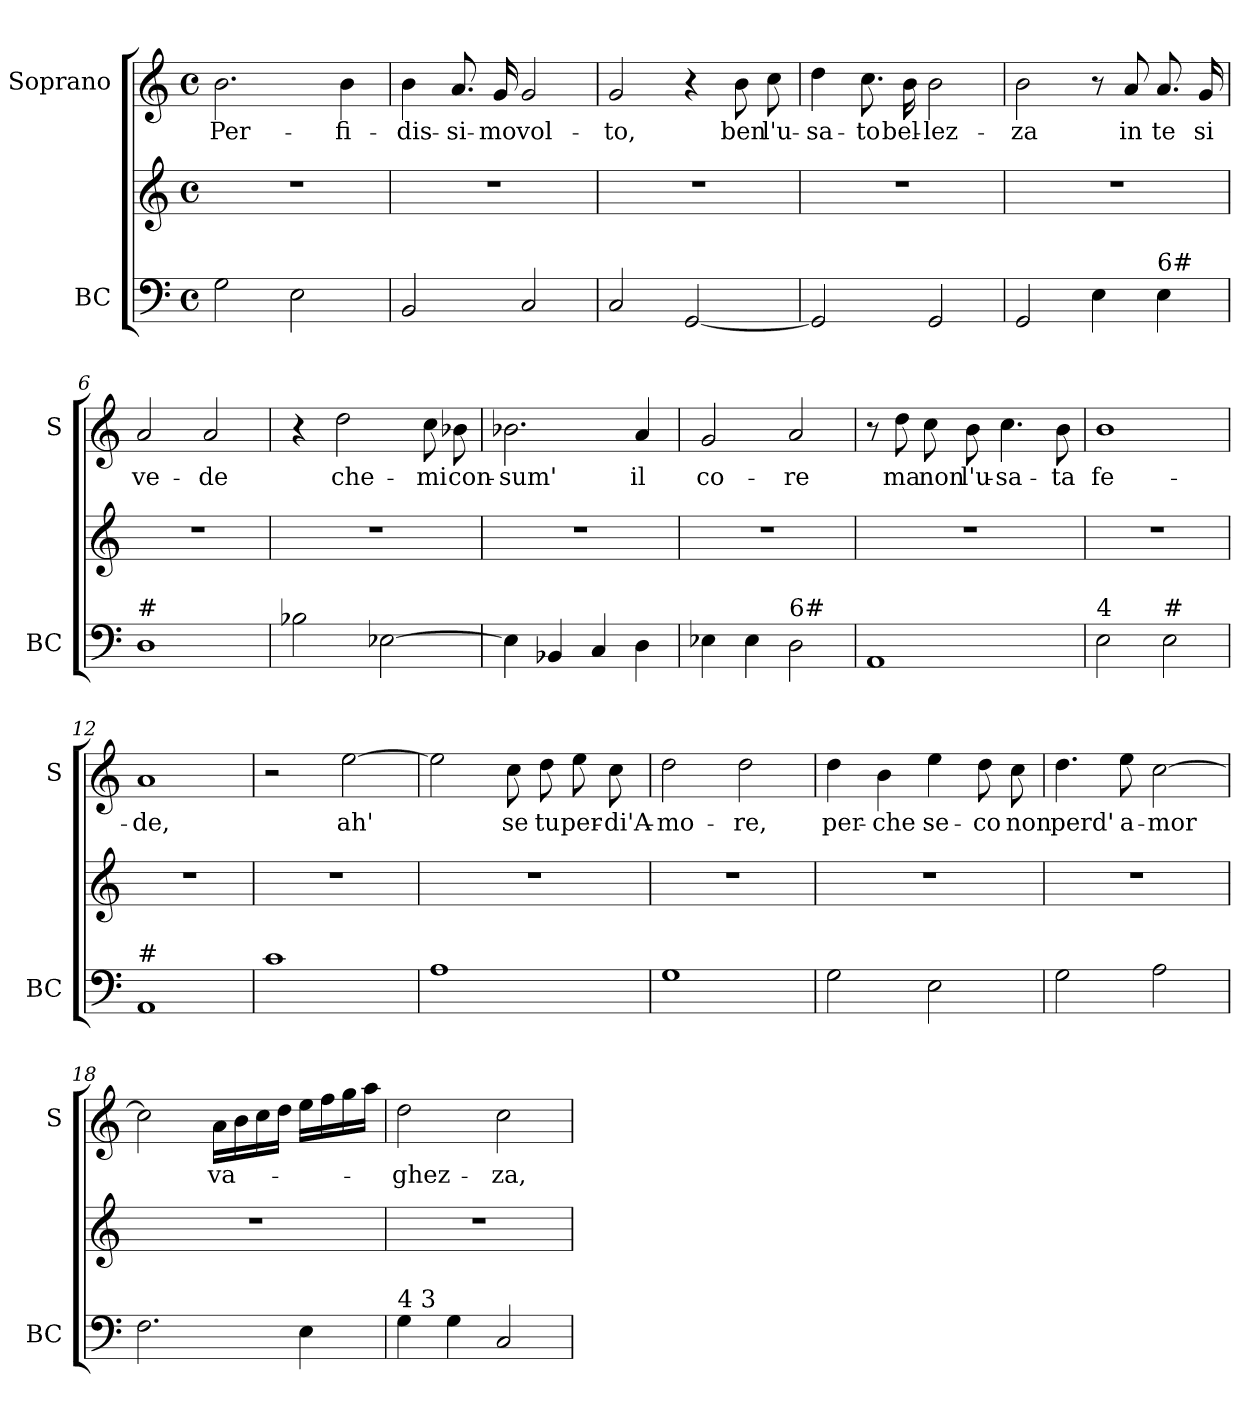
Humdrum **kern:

**kern	**kern	**kern	**text
*part2	*part2	*part1	*part1
*staff3	*staff2	*staff1	*staff1
*I"BC	*	*I"Soprano	*
*I'BC	*	*I'S	*
*clefF4	*clefG2	*clefG2	*
*k[]	*k[]	*k[]	*
*C:	*C:	*C:	*
*M4/4	*M4/4	*M4/4	*
*met(c)	*met(c)	*met(c)	*
=1	=1	=1	=1
!	!	!	!LO:LY:b
2G\	1r	2.b\	Per-
2E\	.	.	.
!	!	!	!LO:LY:b
.	.	4b\	-fi-
=2	=2	=2	=2
!	!	!	!LO:LY:b
2BB/	1r	4b\	-dis-
!	!	!	!LO:LY:b
.	.	8.a/	-si-
!	!	!	!LO:LY:b
.	.	16g/	-mo
!	!	!	!LO:LY:b
2C/	.	2g/	vol-
=3	=3	=3	=3
!	!	!	!LO:LY:b
2C/	1r	2g/	-to,
[2GG/	.	4r	.
!	!	!	!LO:LY:b
.	.	8b\	ben
!	!	!	!LO:LY:b
.	.	8cc\	l'u-
=4	=4	=4	=4
!	!	!	!LO:LY:b
2GG/]	1r	4dd\	-sa-
!	!	!	!LO:LY:b
.	.	8.cc\	-to
!	!	!	!LO:LY:b
.	.	16b\	bel-
!	!	!	!LO:LY:b
2GG/	.	2b\	-lez-
!!LO:LB:g=z
=5	=5	=5	=5
!	!	!	!LO:LY:b
2GG/	1r	2b\	-za
4E\	.	8r	.
!	!	!	!LO:LY:b
.	.	8a/	in
!LO:TX:a:t=6#	!	!	!
!	!	!	!LO:LY:b
4E\	.	8.a/	te
!	!	!	!LO:LY:b
.	.	16g/	si
=6	=6	=6	=6
!LO:TX:a:t=#	!	!	!
!	!	!	!LO:LY:b
1D	1r	2a/	ve-
!	!	!	!LO:LY:b
.	.	2a/	-de
=7	=7	=7	=7
2B-X\	1r	4r	.
!	!	!	!LO:LY:b
.	.	2dd\	che-
[2E-X\	.	.	.
!	!	!	!LO:LY:b
.	.	8cc\	-mi
!	!	!	!LO:LY:b
.	.	8b-X\	con-
=8	=8	=8	=8
!	!	!	!LO:LY:b
4E-\]	1r	2.b-X\	-sum'
4BB-X/	.	.	.
4C/	.	.	.
!	!	!	!LO:LY:b
4D\	.	4a/	il
=9	=9	=9	=9
!	!	!	!LO:LY:b
4E-X\	1r	2g/	co-
4E-\	.	.	.
!LO:TX:a:t=6#	!	!	!
!	!	!	!LO:LY:b
2D\	.	2a/	-re
!!LO:LB:g=z
=10	=10	=10	=10
1AA	1r	8r	.
!	!	!	!LO:LY:b
.	.	8dd\	ma
!	!	!	!LO:LY:b
.	.	8cc\	non
!	!	!	!LO:LY:b
.	.	8b\	l'u-
!	!	!	!LO:LY:b
.	.	4.cc\	-sa-
!	!	!	!LO:LY:b
.	.	8b\	-ta
=11	=11	=11	=11
!LO:TX:a:t=4	!	!	!
!	!	!	!LO:LY:b
2E\	1r	1b	fe-
!LO:TX:a:t=#	!	!	!
2E\	.	.	.
=12	=12	=12	=12
!LO:TX:a:t=#	!	!	!
!	!	!	!LO:LY:b
1AA	1r	1a	-de,
=13	=13	=13	=13
1c	1r	2r	.
!	!	!	!LO:LY:b
.	.	[2ee\	ah'
=14	=14	=14	=14
1A	1r	2ee\]	.
!	!	!	!LO:LY:b
.	.	8cc\	se
!	!	!	!LO:LY:b
.	.	8dd\	tu
!	!	!	!LO:LY:b
.	.	8ee\	per-
!	!	!	!LO:LY:b
.	.	8cc\	-di'A-
!!LO:PB:g=z
=15	=15	=15	=15
!	!	!	!LO:LY:b
1G	1r	2dd\	-mo-
!	!	!	!LO:LY:b
.	.	2dd\	-re,
=16	=16	=16	=16
!	!	!	!LO:LY:b
2G\	1r	4dd\	per-
!	!	!	!LO:LY:b
.	.	4b\	-che
!	!	!	!LO:LY:b
2E\	.	4ee\	se-
!	!	!	!LO:LY:b
.	.	8dd\	-co
!	!	!	!LO:LY:b
.	.	8cc\	non
=17	=17	=17	=17
!	!	!	!LO:LY:b
2G\	1r	4.dd\	perd'
!	!	!	!LO:LY:b
.	.	8ee\	a-
!	!	!	!LO:LY:b
2A\	.	[2cc\	-mor
=18	=18	=18	=18
2.F\	1r	2cc\]	.
!	!	!	!LO:LY:b
.	.	16a\LL	va-
.	.	16b\	.
.	.	16cc\	.
.	.	16dd\JJ	.
4E\	.	16ee\LL	.
.	.	16ff\	.
.	.	16gg\	.
.	.	16aa\JJ	.
!!LO:LB:g=z
=19	=19	=19	=19
!LO:TX:a:t=4       3	!	!	!
!	!	!	!LO:LY:b
4G\	1r	2dd\	-ghez-
4G\	.	.	.
!	!	!	!LO:LY:b
2C/	.	2cc\	-za,
=	=	=	=
*-	*-	*-	*-
